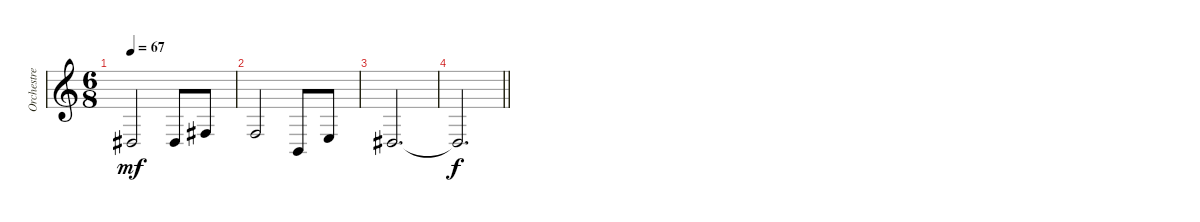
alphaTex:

\track ("Orchestre de cordes" "Orchestre ") {instrument stringensemble1}
\staff {score}
\tuning (E4 B3 G3 D3 A2 E2) {hide}
\ts (6 8)
\tempo 67
\clef g2
\ks c
1.4.2{dy mf} 1.4.8 4.4.8 |
3.4.2 2.5.8 2.4.8 |
1.4.2{d} |
\barLineRight lightlight
1.4{t}.2{d dy f volume 0}
